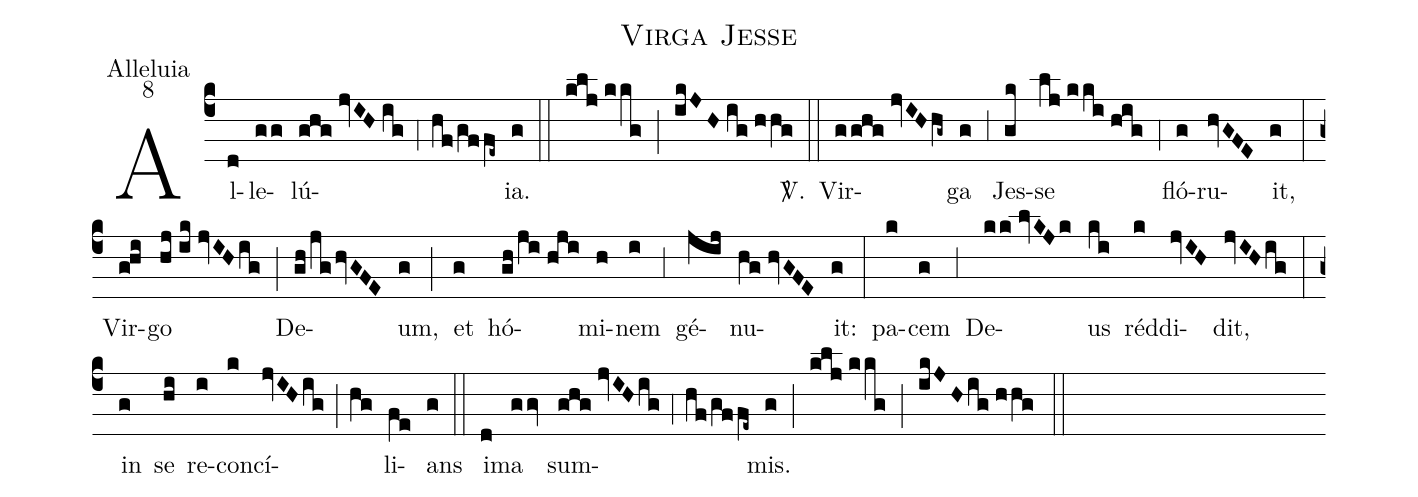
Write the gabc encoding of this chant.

name:Virga Jesse;
office-part:Alleluia;
mode:8;
%%
(c4) Al(d)le(gg)lú(ghg//jvIH//ig;4hf/gffe~)ia.(g) (::) (klj//kkg) (;) (ikJH//ig//hhg) <sp>V/</sp>.(::) Vir(gghg//jvIHhg~)ga(g) (;3) Jes(gk)se(lj//kki//hig) (;4) fló(g)ru(hvGFE)it,(g) (:) Vir(g!hi)go(hj//ik//jvIH/ig) (;) De(gh/jg/hvGFE)um,(g) (;) et(g) hó(gh/ji//hji)mi(h)nem(i) (;3) gé(jij)nu(hg//hvGFE)it:(g) (:) pa(k)cem(g) (;3) De(kk//lvKJk)us(ki) réd(k)di(jvIH)dit,(jvIH/ig) (:) in(g) se(hi) re(i)con(k)cí(jvIH/ig;hg)li(fe)ans(g) (::) i(d)ma(ggv) sum(ghg//jvIH/ig;4hf/gffe~)mis.(g) (;) (klj//kkg) (;) (ikJH/ig//hhg) (::)
